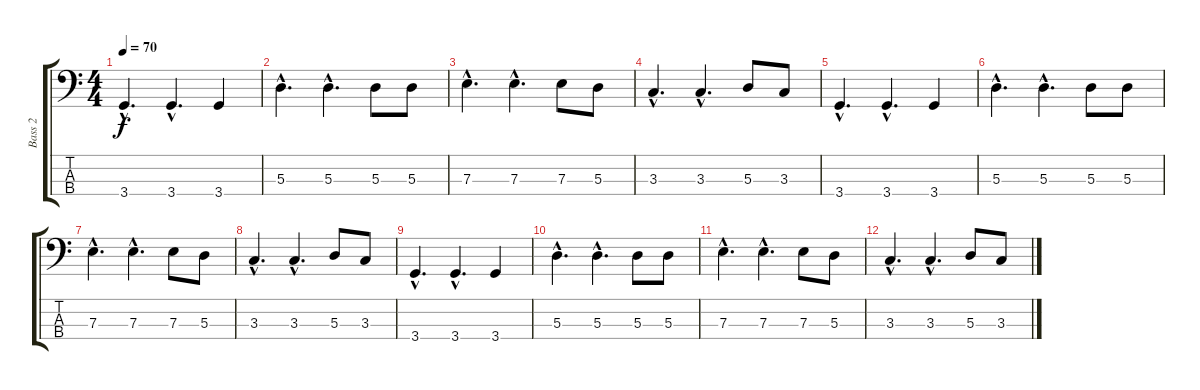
\track ("Bass 2" "Bass 2") {instrument electricbasspick}
\staff {score tabs}
\tuning (G2 D2 A1 E1) {hide}
\ts (4 4)
\tempo 70
\clef f4
\ks c
3.4{hac}.4{d dy f} 3.4{hac}.4{d} 3.4.4 |
5.3{hac}.4{d} 5.3{hac}.4{d} 5.3.8 5.3.8 |
7.3{hac}.4{d} 7.3{hac}.4{d} 7.3.8 5.3.8 |
3.3{hac}.4{d} 3.3{hac}.4{d} 5.3.8 3.3.8 |
3.4{hac}.4{d} 3.4{hac}.4{d} 3.4.4 |
5.3{hac}.4{d} 5.3{hac}.4{d} 5.3.8 5.3.8 |
7.3{hac}.4{d} 7.3{hac}.4{d} 7.3.8 5.3.8 |
3.3{hac}.4{d} 3.3{hac}.4{d} 5.3.8 3.3.8 |
3.4{hac}.4{d} 3.4{hac}.4{d} 3.4.4 |
5.3{hac}.4{d} 5.3{hac}.4{d} 5.3.8 5.3.8 |
7.3{hac}.4{d} 7.3{hac}.4{d} 7.3.8 5.3.8 |
3.3{hac}.4{d} 3.3{hac}.4{d} 5.3.8 3.3.8
